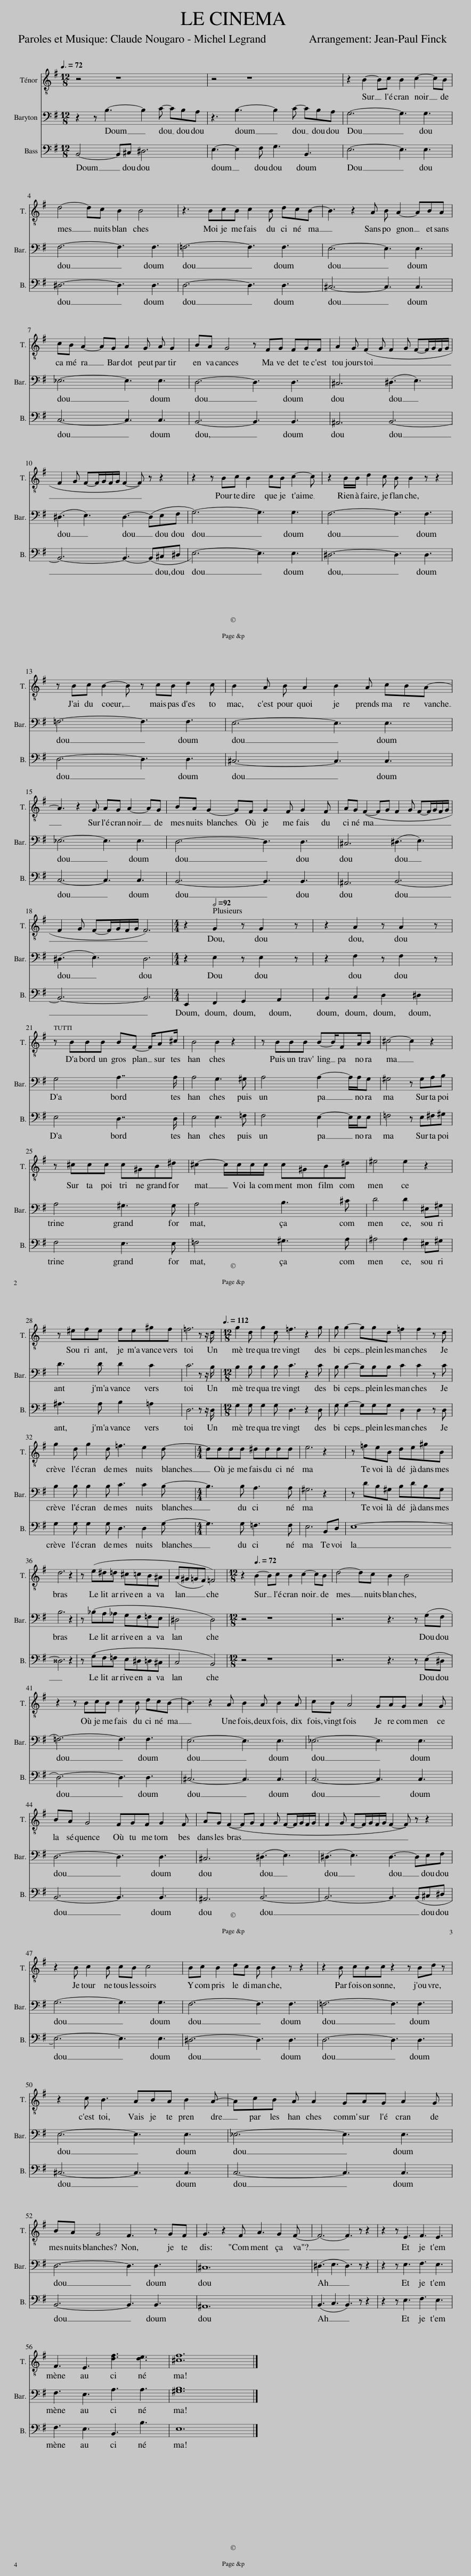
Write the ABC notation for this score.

X:1
%%score 1 2 3
L:1/8
Q:3/8=72
M:12/8
I:linebreak $
K:G
V:1 treble-8
V:2 bass
V:3 bass
V:1
 z4 z8 | z4 z8 | z2 B2- Bc B2 c2- cB |$ d4- dc B2 B4 | z3 BcB c2 B dcB- | %5
 B3 z2 A B A2- ABA |$ cB A2- AG A2 G A G2 | BA G4 z FG FGF | A2 G (F2 G F2 G F-F/G/F/G/ |$ F2 G F-F/G/F/G/ F2- F) z z2 | %10
 z2 z Bc B2 cB c2- c | z2 B/B/ d2 c B B2 z z2 |$ z Bc B2- B z cB d2 c | B2 A B A2 B2 A cBA- |$ A3 z2 G AG A2- AG | %15
 BA G2- GF G2 F G2 F | AG (F2- FG F2 G F-F/G/F/G/ |$ F2 G F-F/G/F/G/ F6) |[M:4/4] z2[Q:1/2=92] G2 z G2 z | z2 A2 z A2 z |$ %20
 z BBB BF- F/A^c/ | B4 B2 z2 | z BBB B-B/FA/B | ^c4- c2 z2 |$ z ^ccc c^GB^d | %25
 ^c2- c/c/c/c/ c^GB^d | ^e4 e2 z2 |$ z ^efe fe^gf | =f6 z z/ d/ |[M:12/8][Q:3/8=112] g2 d g2 d =f3 z2 g | %30
 g g2- ggd =f2 f2 z d |$ g2 d g2 d =f3 e2 d- |[M:4/4] dddd ^dddd | e6 z2 | z =feB de^gB |$ %35
 d6 z2 | z (e^d=d ^c=cB^A | (A^G=GF) =F4) |[M:12/8] z2[Q:3/8=72] B2- Bc B2 c2- cB | d4- dc B2 B4 |$ %40
 z2 z BcB c2 B dcB- | B3 z2 A B2 A B2 A | cB A4 GAG A2 G |$ BA G4 FGF G2 F | AG (F2- FG F2 G F-F/G/F/G/ | %45
 F2 G F-F/G/F/G/ F2- F) z z2 |$ z2 B c2 B cB c4 | Bc B2 dc B B2 z z2 | z2 B cBc z2 z Bd z |$ z2 c B3 ABA B2 A- | %50
 AcB A A2 GAG A2 G |$ BA G4 F3 z GF | G3 z2 F A3 G2 F- | F6- F3 z z2 | z2 z E3 F3 E3 |$ %55
 F3 E3 [df]3 [de]3 | [^cf]12 |] %57
V:2
 z2 z B,3- B,2 C- CB,A, | z3 B,3- B,2 C- CB,A, | G,6- G,3 G,3 |$ F,6- F,3 F,3 | =F,6- F,3 F,3 | %5
 E,6- E,3 E,3 |$ _E,6- E,3 E,3 | D,6- D,3 D,3 | ^C,6 (^D,3 E,3) |$ (^D,3 E,3) D,3- (D,E,F, | %10
 G,6-) G,3 G,3 | F,6- F,3 F,3 |$ =F,6- F,3 F,3 | E,6- E,3 E,3 |$ _E,6- E,3 E,3 | %15
 D,6- D,3 D,3 | ^C,6 (^D,3 E,3) |$ (^D,3 E,3) D,6 |[M:4/4] z2 E,2 z E,2 z | z2 F,2 z F,2 z |$ %20
 G,4 A,7/2 A,/ | A,4 G,3 ^G, | A,4 A,2- A,/A,/G, | ^G,4 z G,A,B, |$ A,4 ^G,3 G, | %25
 A,4 B,3 ^C | D4 D2 ^E,^G, |$ D3 D D2 C2 | C6 z z/ B,/ |[M:12/8] B,2 B, B,2 B, C3 z2 C | %30
 B, B,2- B,B,B, C2 C2 z C |$ B,2 B, B,2 B, C3 C2 B,- |[M:4/4] B,3 B, A,3 A, | ^G,6 z2 | z DB,^G, B,DB,G, |$ %35
 B,6 z2 | z (_B,A,_A, G,F,=F,E, | ^D,4 D,4) |[M:12/8] z4 z8 | z6 z3 z (G,F, |$ %40
 =F,6-) F,3 F,3 | E,6- E,3 E,3 | _E,6- E,3 E,3 |$ D,6- D,3 D,3 | ^C,6 (^D,3 E,3) | %45
 (^D,3 E,3) D,3- D,E,F, |$ G,6- G,3 G,3 | F,6- F,3 F,3 | =F,6- F,3 F,3 |$ E,6- E,3 E,3 | %50
 _E,6- E,3 E,3 |$ D,6- D,3 D,3 | ^C,12 | (^D,3 E,3 D,3) z z2 | z2 z E,3 F,3 E,3 |$ %55
 F,3 E,3 A,3 A,3 | [^G,B,]12 |] %57
V:3
 B,,4- B,,^C, ^D,6 | E,3- E,2 F, G,3 B,,3 | E,6- E,3 E,3 |$ ^D,6- D,3 D,3 | D,6- D,3 D,3 | %5
 ^C,6- C,3 C,3 |$ C,6- C,3 C,3 | B,,6- B,,3 B,,3 | ^A,,6 B,,6- |$ B,,6- B,,3- (B,,^C,^D, | %10
 E,6-) E,3 E,3 | ^D,6- D,3 D,3 |$ D,6- D,3 D,3 | ^C,6- C,3 C,3 |$ C,6- C,3 C,3 | %15
 B,,6- B,,3 B,,3 | ^A,,6 B,,6- |$ B,,6- B,,6 |[M:4/4] E,,2 F,,2 G,,2 A,,2 | B,,2 C,2 D,2 ^D,2 |$ %20
 E,4 D,7/2 D,/ | E,4 E,3 =F, | F,4 E,2- E,/E,/E, | =F,4 z E,^F,^G, |$ F,4 E,3 E, | %25
 =F,4 ^G,3 A, | ^A,4 A,2 ^E,^G, |$ ^A,3 A, B,2 =A,2 | D,6 z z/ D,/ |[M:12/8] G,2 G, G,2 G, D,3 z2 D, | %30
 G, G,2- G,G,G, D,2 D,2 z D, |$ G,2 G, G,2 G, D,3 D,2 G,- |[M:4/4] G,3 G, =F,3 F, | E,6 B,,D, | E,8- |$ %35
 ^^D,6 z2 | z (G,F,=F, E,^D,=D,^C, | C,4 B,,4) |[M:12/8] z4 z8 | z6 z3 z (E,^D, |$ %40
 D,6-) D,3 D,3 | ^C,6- C,3 C,3 | C,6- C,3 C,3 |$ B,,6- B,,3 B,,3 | ^A,,6 B,,6- | %45
 B,,6- B,,3 (B,,^C,^D, |$ E,6-) E,3 E,3 | ^D,6- D,3 D,3 | D,6- D,3 D,3 |$ ^C,6- C,3 C,3 | %50
 C,6- C,3 C,3 |$ B,,6- B,,3 B,,3 | ^A,,12 | (B,,3 C,3 B,,3) z z2 | z2 z E,3 F,3 E,3 |$ %55
 F,3 E,3 B,,3 B,3 | E,12 |] %57
